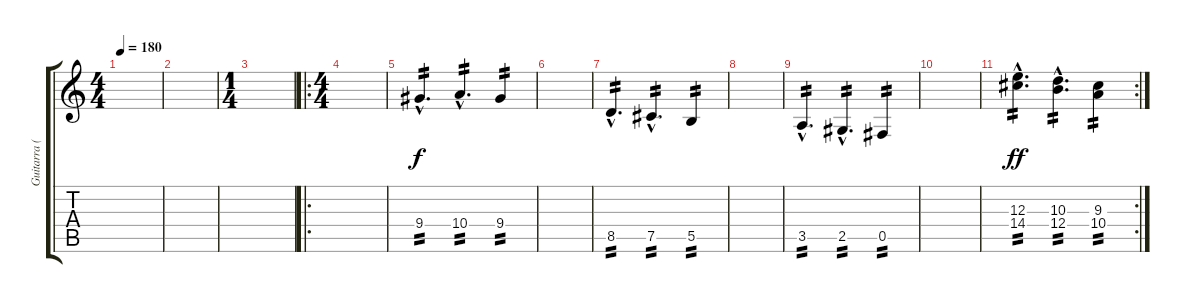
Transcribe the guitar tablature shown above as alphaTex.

\track ("Guitarra (Alexis Ruiz)" "Guitarra (") {instrument distortionguitar}
\staff {score tabs}
\tuning (Db4 Ab3 E3 B2 Gb2 B1) {hide}
\ts (4 4)
\tempo 180
\clef g2
\ks c
|
|
\ts (1 4)
|
\ro
\ts (4 4)
|
9.4{hac}.4{d tp 2} 10.4{hac}.4{d tp 2} 9.4.4{tp 2} |
|
8.5{hac}.4{d tp 2} 7.5{hac}.4{d tp 2} 5.5.4{tp 2} |
|
3.5{hac}.4{d tp 2} 2.5{hac}.4{d tp 2} 0.5.4{tp 2} |
|
\rc 2
(12.3{hac} 14.4{hac}).4{d tp 2 dy ff} (10.3{hac} 12.4{hac}).4{d tp 2} (9.3 10.4).4{tp 2}
